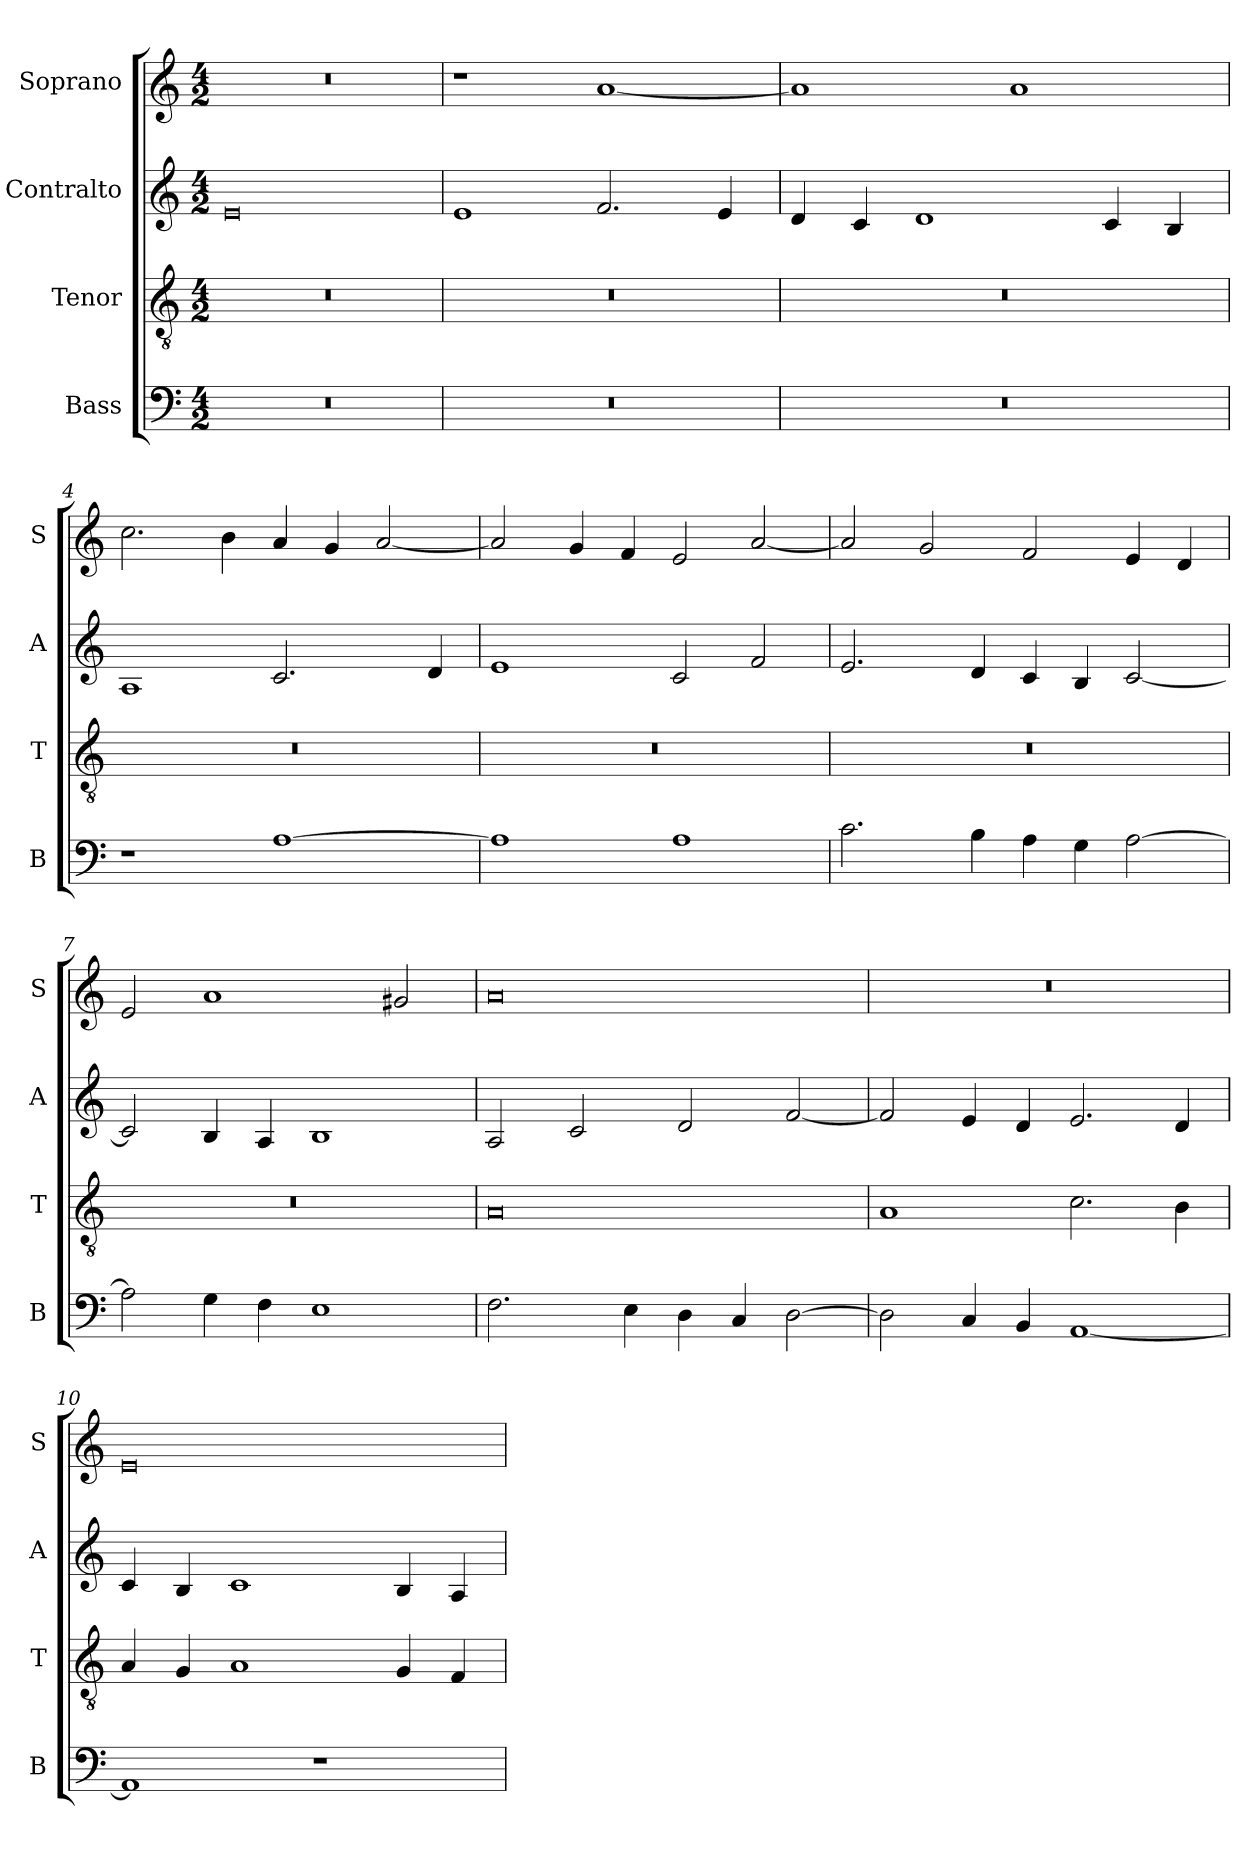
**kern	**kern	**kern	**kern
*part4	*part3	*part2	*part1
*staff4	*staff3	*staff2	*staff1
*I"Bass	*I"Tenor	*I"Contralto	*I"Soprano
*I'B	*I'T	*I'A	*I'S
*clefF4	*clefGv2	*clefG2	*clefG2
*k[]	*k[]	*k[]	*k[]
*E:phr	*E:phr	*E:phr	*E:phr
*M4/2	*M4/2	*M4/2	*M4/2
=1	=1	=1	=1
0r	0r	0e	0r
=2	=2	=2	=2
0r	0r	1e	1r
.	.	2.f	[1a
.	.	4e	.
=3	=3	=3	=3
0r	0r	4d	1a]
.	.	4c	.
.	.	1d	.
.	.	.	1a
.	.	4c	.
.	.	4B	.
=4	=4	=4	=4
1r	0r	1A	2.cc
.	.	.	4b
[1A	.	2.c	4a
.	.	.	4g
.	.	.	[2a
.	.	4d	.
=5	=5	=5	=5
1A]	0r	1e	2a]
.	.	.	4g
.	.	.	4f
1A	.	2c	2e
.	.	2f	[2a
=6	=6	=6	=6
2.c	0r	2.e	2a]
.	.	.	2g
4B	.	4d	.
4A	.	4c	2f
4G	.	4B	.
[2A	.	[2c	4e
.	.	.	4d
=7	=7	=7	=7
2A]	0r	2c]	2e
4G	.	4B	1a
4F	.	4A	.
1E	.	1B	.
.	.	.	2g#X
=8	=8	=8	=8
2.F	0A	2A	0a
.	.	2c	.
4E	.	.	.
4D	.	2d	.
4C	.	.	.
[2D	.	[2f	.
=9	=9	=9	=9
2D]	1A	2f]	0r
4C	.	4e	.
4BB	.	4d	.
[1AA	2.c	2.e	.
.	4B	4d	.
=10	=10	=10	=10
1AA]	4A	4c	0e
.	4G	4B	.
.	1A	1c	.
1r	.	.	.
.	4G	4B	.
.	4F	4A	.
=	=	=	=
*-	*-	*-	*-
